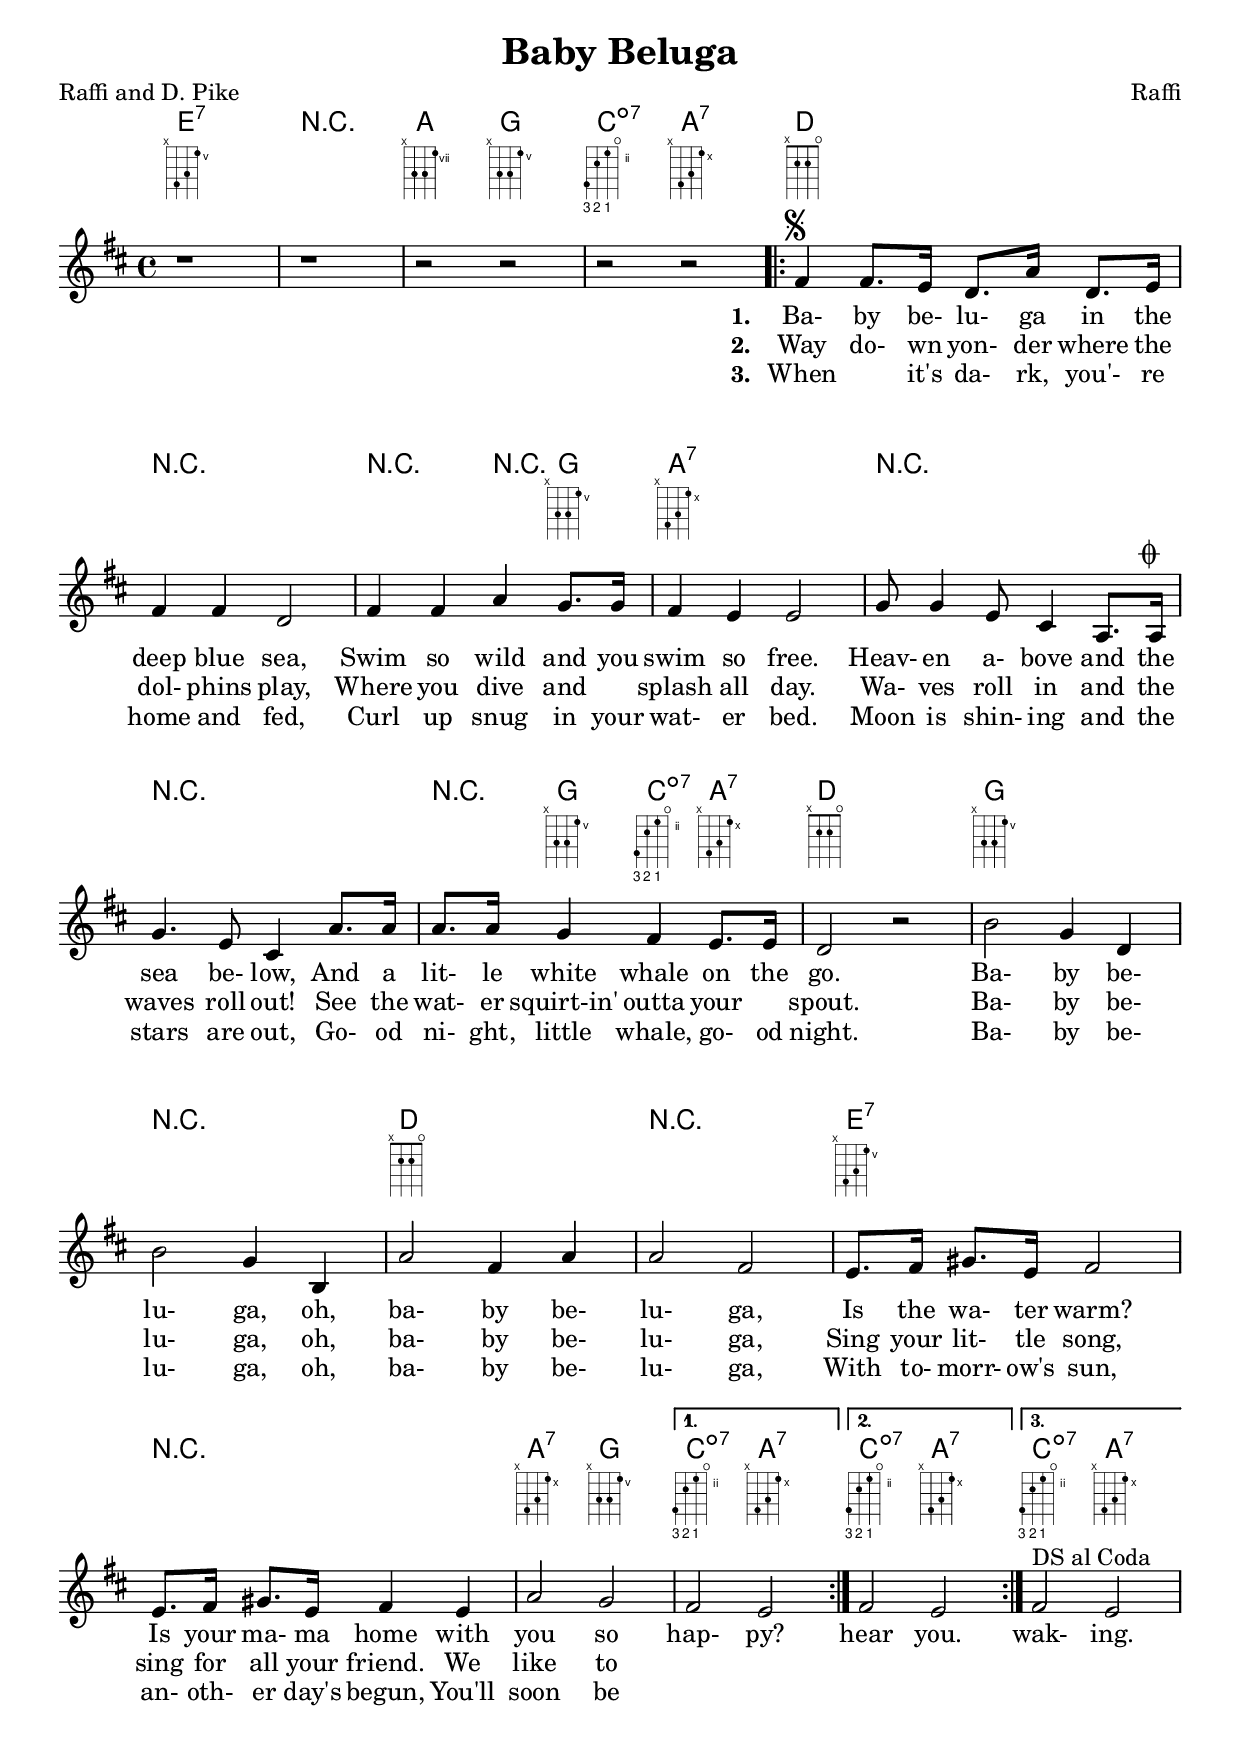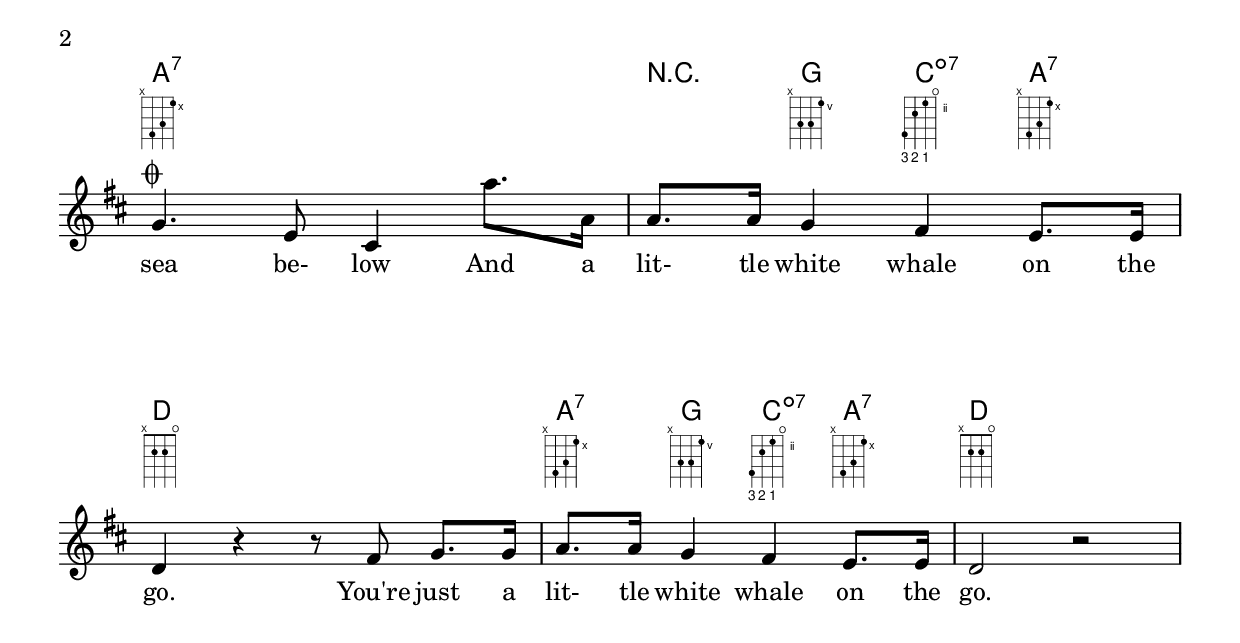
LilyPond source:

% transcribed by Matt Corks
% http://theorem.ca/~mvcorks/sheet_music/

\version "2.14.2"
\header {
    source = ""
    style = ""
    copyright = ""
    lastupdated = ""
    title = "Baby Beluga"
    poet = "Raffi and D. Pike"
    composer = "Raffi"
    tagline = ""
}

%\include "predefined-ukulele-fretboards.ly"

%\storePredefinedDiagram \chordmode {c:dim7}
%                        #ukulele-tuning 
%                        #"5-3;3-2;2-1;o;"
\storePredefinedDiagram #default-fret-table
                        \chordmode { c:dim7 }
                        #ukulele-tuning
                        #"5-3;3-2;2-1;o;"
% #(offset-fret 2 (chord-shape 'bes ukulele-tuning))


myChords = \chordmode {
  f1:7 |
  r |
  bes2 aes |
  cis2:dim bes:7 |
  ees1 |
  r1 |
  r2 r4 aes |
  bes1:7 |
  r1 |
  r1 |
  r4 aes cis:dim bes:7 |
  ees1 |
  aes |
  r |
  ees |
  r |
  f:7 |
  r |
  bes2:7 aes |
  cis2:dim bes:7 |
  cis2:dim bes:7 |
  cis2:dim bes:7 |
  bes1:7 |
  r4 aes cis:dim bes:7 |
  ees1 |
  bes4:7 aes cis:dim bes:7 |
  ees1 |
}

myChordsTransposed = \chordmode { 
  e1:7 |
  r |
  a2 g |
  c2:dim7 a:7 |
  d1 |
  r1 |
  r2 r4 g |
  a1:7 |
  r1 |
  r1 |
  r4 g c:dim7 a:7 |
  d1 |
  g |
  r |
  d |
  r |
  e:7 |
  r |
  a2:7 g |
  c2:dim7 a:7 |
  c2:dim7 a:7 |
  c2:dim7 a:7 |
  a1:7 |
  r4 g c:dim7 a:7 |
  d1 |
  a4:7 g c:dim7 a:7 |
  d1 |
}

<<
  \new ChordNames {
    %\transpose c b { \myChords }
    \myChordsTransposed
  }

  \new FretBoards {
    \set stringTunings = #ukulele-tuning
    %\transpose c b { \myChords }
    \myChordsTransposed
  }

  \relative c''
  \new Staff {
    \transpose c b {
      \key ees\major

      r1 |
      r1 |
      r2 r2 |
      r2 r2 |

      % verse 1, 2, segno
      \repeat volta 3 {
        g4^\markup{\musicglyph #"scripts.segno"} g8. f16 ees8. bes16 ees8. f16 |
        g4 g ees2 |
        g4 g bes aes8. aes16 |
        g4 f f2 |
        aes8 aes4 f8 d4 bes,8. bes,16^\markup{\musicglyph #"scripts.coda"} |
        aes4. f8 d4 bes8. bes16 |
        bes8. bes16 aes4 g4 f8. f16 |
        ees2 r |

        c'2 aes4 ees |
        c'2 aes4 c |
        bes2 g4 bes |
        bes2 g |
        f8. g16 a8. f16 g2 |
        f8. g16 a8. f16 g4 f |
        bes2 aes |
      }
      \alternative {
        { g2 f | }
        { g2 f | }
        { g2^ \markup "DS al Coda" f | }
      }

      \break
      aes4.^\markup{\musicglyph #"scripts.coda"} f8 d4 bes'8. bes16 |
      bes8. bes16 aes4 g f8. f16 |
      ees4 r r8 g aes8. aes16 |
      bes8. bes16 aes4 g f8. f16 |
      ees2 r |

    }
  }

  \addlyrics {
    \set stanza = "1. "
    Ba- by be- lu- ga in the deep blue sea,
    Swim so wild and you swim so free.
    Heav- en a- bove and the sea be- low,
    And a lit- le white whale on the go.
    Ba- by be- lu- ga, oh, ba- by be- lu- ga,
    Is the wa- ter warm? Is your ma- ma home with you so hap- py?
    hear you.
    wak- ing.
    sea be- low And a lit- tle white whale on the go.
    You're just a lit- tle white whale on the go.
  }
  \addlyrics {
    \set stanza = "2. "
    Way do- wn yon- der where the dol- phins play,
    Where you dive and ____ splash all day.
    Wa- ves roll in and the waves roll out!
    See the wat- er squirt-in' outta your ____ spout.
    Ba- by be- lu- ga, oh, ba- by be- lu- ga,
    Sing your lit- tle song, sing for all your friend. We like to 
  }
  \addlyrics {
    \set stanza = "3. "
    When ____ it's da- rk, you'- re home and fed,
    Curl up snug in your wat- er bed.
    Moon is shin- ing and the stars are out,
    Go- od ni- ght, little whale, go- od night.
    Ba- by be- lu- ga, oh, ba- by be- lu- ga,
    With to- morr- ow's sun, an- oth- er day's begun, You'll soon be
  }
>>

\layout {
  \context { \Score \remove "Bar_number_engraver" }
  papersize = "letter"
  indent = 0\mm
}
%\midi {}
